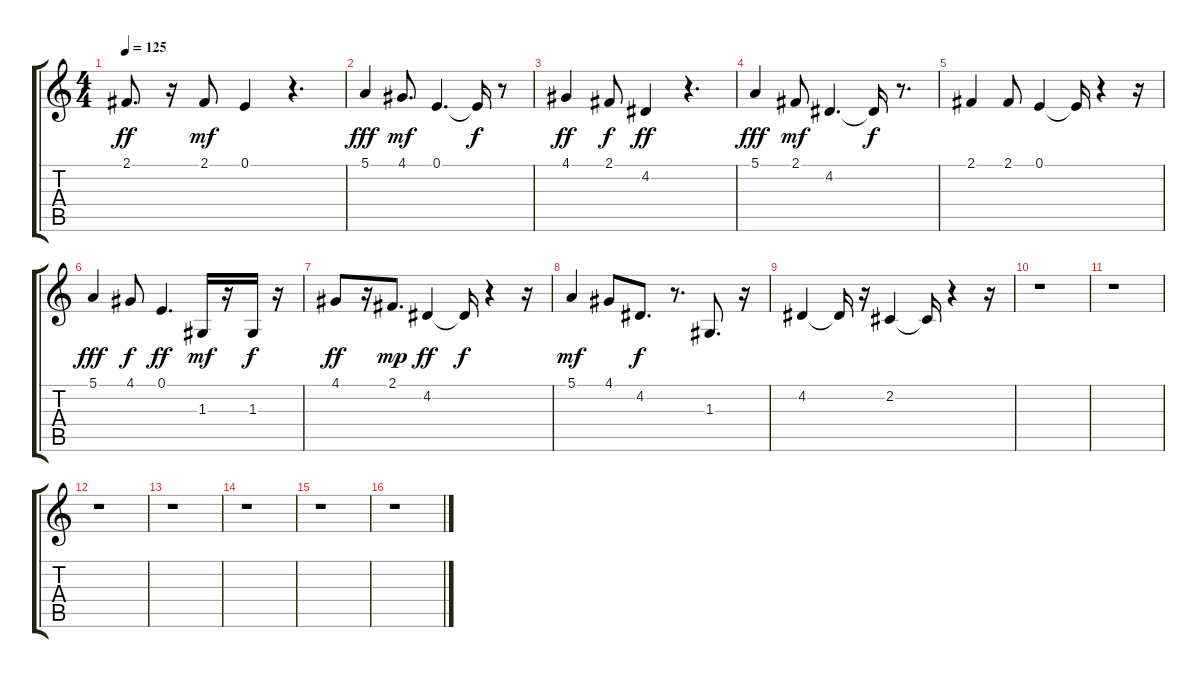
\track "" {instrument altosax}
\staff {score tabs}
\tuning (E4 B3 G3 D3 A2 E2) {hide}
\ts (4 4)
\tempo 125
\clef g2
\ks c
2.1.8{d dy ff} r.16 2.1.8{dy mf} 0.1.4 r.4{d} |
5.1.4{dy fff} 4.1.8{d dy mf} 0.1.4{d} 0.1{t}.16{dy f} r.8 |
4.1.4{dy ff} 2.1.8{dy f} 4.2.4{dy ff} r.4{d} |
5.1.4{dy fff} 2.1.8{dy mf} 4.2.4{d} 4.2{t}.16{dy f} r.8{d} |
2.1.4 2.1.8 0.1.4 0.1{t}.16 r.4 r.16 |
5.1.4{dy fff} 4.1.8{dy f} 0.1.4{d dy ff} 1.3.16{dy mf} r.16 1.3.16{dy f} r.16 |
4.1.8{dy ff} r.16 2.1.8{d dy mp} 4.2.4{dy ff} 4.2{t}.16{dy f} r.4 r.16 |
5.1.4{dy mf} 4.1.8 4.2.8{d dy f} r.8{d} 1.3.8{d} r.16 |
4.2.4 4.2{t}.16 r.16 2.2.4 2.2{t}.16 r.4 r.16 |
r.1 |
r.1 |
r.1 |
r.1 |
r.1 |
r.1 |
r.1
